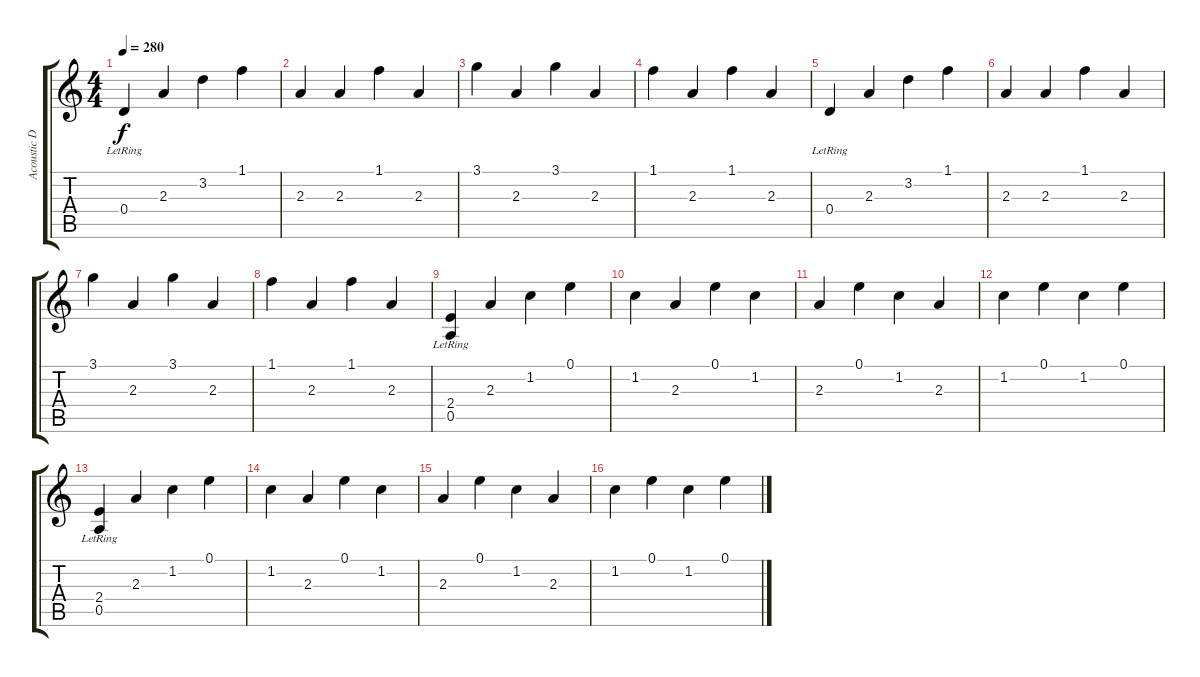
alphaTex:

\track ("Acoustic Dramatic intro" "Acoustic D") {instrument acousticguitarsteel}
\staff {score tabs}
\tuning (E4 B3 G3 D3 A2 D2) {hide}
\ts (4 4)
\tempo 280
\clef g2
\ks c
0.4{lr}.4{dy f} 2.3.4 3.2.4 1.1.4 |
2.3.4 2.3.4 1.1.4 2.3.4 |
3.1.4 2.3.4 3.1.4 2.3.4 |
1.1.4 2.3.4 1.1.4 2.3.4 |
0.4{lr}.4 2.3.4 3.2.4 1.1.4 |
2.3.4 2.3.4 1.1.4 2.3.4 |
3.1.4 2.3.4 3.1.4 2.3.4 |
1.1.4 2.3.4 1.1.4 2.3.4 |
(2.4{lr} 0.5{lr}).4 2.3.4 1.2.4 0.1.4 |
1.2.4 2.3.4 0.1.4 1.2.4 |
2.3.4 0.1.4 1.2.4 2.3.4 |
1.2.4 0.1.4 1.2.4 0.1.4 |
(2.4{lr} 0.5{lr}).4 2.3.4 1.2.4 0.1.4 |
1.2.4 2.3.4 0.1.4 1.2.4 |
2.3.4 0.1.4 1.2.4 2.3.4 |
1.2.4 0.1.4 1.2.4 0.1.4
